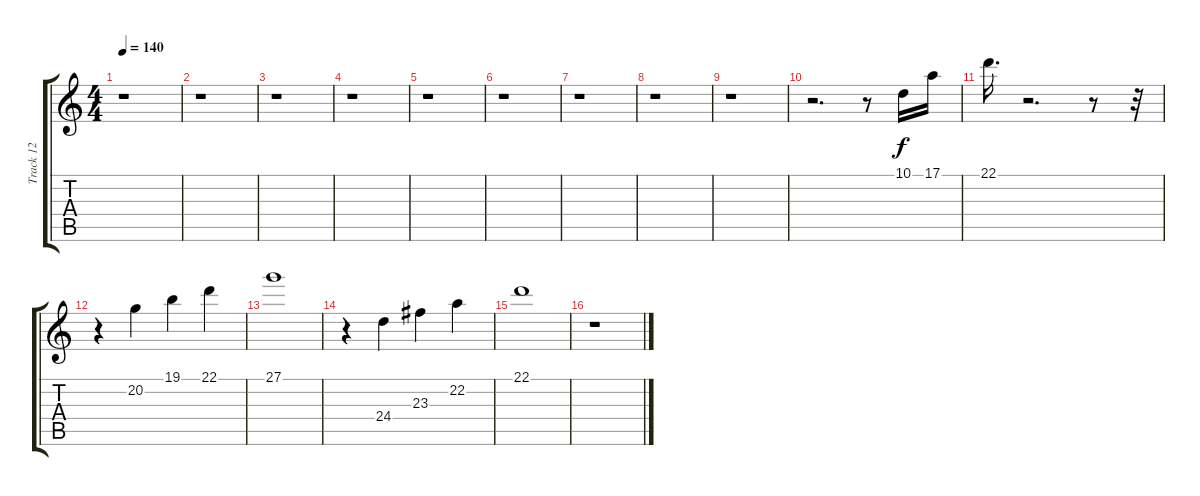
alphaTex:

\track ("Track 12" "Track 12") {instrument glockenspiel}
\staff {score tabs}
\tuning (E4 B3 G3 D3 A2 E2) {hide}
\ts (4 4)
\tempo 140
\clef g2
\ks c
r.1{dy f} |
r.1 |
r.1 |
r.1 |
r.1 |
r.1 |
r.1 |
r.1 |
r.1 |
r.2{d} r.8 10.1.16 17.1.16 |
22.1.16{d} r.2{d} r.8 r.32 |
r.4 20.2.4 19.1.4 22.1.4 |
27.1.1 |
r.4 24.4.4 23.3.4 22.2.4 |
22.1.1 |
r.1
